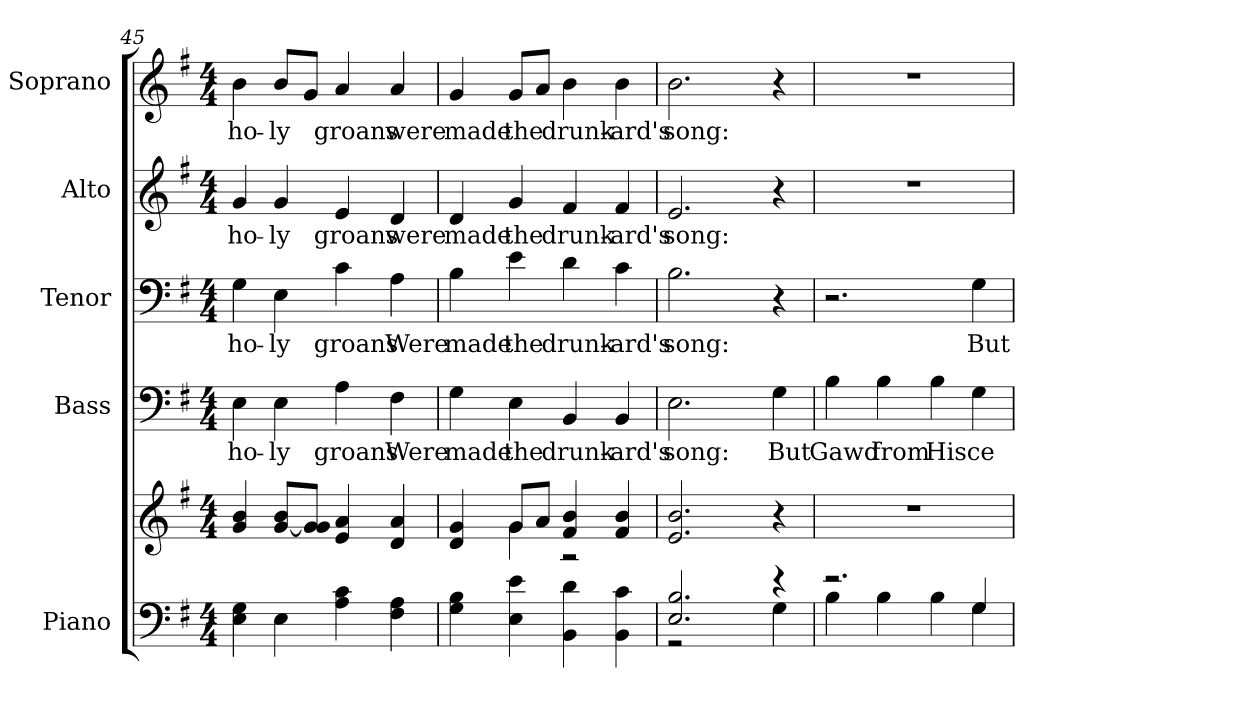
**kern	**kern	**kern	**text	**kern	**text	**kern	**text	**kern	**text
*part5	*part5	*part4	*part4	*part3	*part3	*part2	*part2	*part1	*part1
*staff6	*staff5	*staff4	*staff4	*staff3	*staff3	*staff2	*staff2	*staff1	*staff1
*I"Piano	*	*I"Bass	*	*I"Tenor	*	*I"Alto	*	*I"Soprano	*
*I'Pno.	*	*I'B.	*	*I'T.	*	*I'A.	*	*I'S.	*
*clefF4	*clefG2	*clefF4	*	*clefF4	*	*clefG2	*	*clefG2	*
*k[f#]	*k[f#]	*k[f#]	*	*k[f#]	*	*k[f#]	*	*k[f#]	*
*G:	*G:	*G:	*	*G:	*	*G:	*	*G:	*
*M4/4	*M4/4	*M4/4	*	*M4/4	*	*M4/4	*	*M4/4	*
=45	=45	=45	=45	=45	=45	=45	=45	=45	=45
*	*^	*	*	*	*	*	*	*	*
!	!	!	!	!LO:LY:b:color=#000000	!	!	!	!	!	!
!	!	!	!	!	!	!LO:LY:b:color=#000000	!	!	!	!
!	!	!	!	!	!	!	!	!LO:LY:b:color=#000000	!	!
!	!	!	!	!	!	!	!	!	!	!LO:LY:b:color=#000000
4Ei\ 4Gi	4gi/ 4bi	4ryy	4Ei\	ho-	4Gi\	ho-	4gi/	ho-	4bi\	ho-
!	!	!	!	!LO:LY:b:color=#000000	!	!	!	!	!	!
!	!	!	!	!	!	!LO:LY:b:color=#000000	!	!	!	!
!	!	!	!	!	!	!	!	!LO:LY:b:color=#000000	!	!
!	!	!	!	!	!	!	!	!	!	!LO:LY:b:color=#000000
4Ei\	4ryy	[<8gi/ 8biL	4Ei\	-ly	4Ei\	-ly	4gi/	-ly	8bi/L	-ly
.	.	8gi/] 8giJ	.	.	.	.	.	.	8gi/J	.
!	!	!	!	!LO:LY:b:color=#000000	!	!	!	!	!	!
!	!	!	!	!	!	!LO:LY:b:color=#000000	!	!	!	!
!	!	!	!	!	!	!	!	!LO:LY:b:color=#000000	!	!
!	!	!	!	!	!	!	!	!	!	!LO:LY:b:color=#000000
4Ai\ 4ci	4ei/ 4ai	2ryy	4Ai\	groans	4ci\	groans	4ei/	groans	4ai/	groans
!	!	!	!	!LO:LY:b:color=#000000	!	!	!	!	!	!
!	!	!	!	!	!	!LO:LY:b:color=#000000	!	!	!	!
!	!	!	!	!	!	!	!	!LO:LY:b:color=#000000	!	!
!	!	!	!	!	!	!	!	!	!	!LO:LY:b:color=#000000
4F#i\ 4Ai	4di/ 4ai	.	4F#i\	Were	4Ai\	Were	4di/	were	4ai/	were
!!LO:PB:g=z
=46	=46	=46	=46	=46	=46	=46	=46	=46	=46	=46
!	!	!	!	!LO:LY:b:color=#000000	!	!	!	!	!	!
!	!	!	!	!	!	!LO:LY:b:color=#000000	!	!	!	!
!	!	!	!	!	!	!	!	!LO:LY:b:color=#000000	!	!
!	!	!	!	!	!	!	!	!	!	!LO:LY:b:color=#000000
4Gi\ 4Bi	4di/ 4gi	4ryy	4Gi\	made	4Bi\	made	4di/	made	4gi/	made
!	!	!	!	!LO:LY:b:color=#000000	!	!	!	!	!	!
!	!	!	!	!	!	!LO:LY:b:color=#000000	!	!	!	!
!	!	!	!	!	!	!	!	!LO:LY:b:color=#000000	!	!
!	!	!	!	!	!	!	!	!	!	!LO:LY:b:color=#000000
4Ei\ 4ei	8gi/L	4gi\	4Ei\	the	4ei\	the	4gi/	the	8gi/L	the
.	8ai/J	.	.	.	.	.	.	.	8ai/J	.
!	!	!	!	!LO:LY:b:color=#000000	!	!	!	!	!	!
!	!	!	!	!	!	!LO:LY:b:color=#000000	!	!	!	!
!	!	!	!	!	!	!	!	!LO:LY:b:color=#000000	!	!
!	!	!	!	!	!	!	!	!	!	!LO:LY:b:color=#000000
4BBi\ 4di	4f#i/ 4bi	2r	4BBi/	drunk-	4di\	drunk-	4f#i/	drunk-	4bi\	drunk-
!	!	!	!	!LO:LY:b:color=#000000	!	!	!	!	!	!
!	!	!	!	!	!	!LO:LY:b:color=#000000	!	!	!	!
!	!	!	!	!	!	!	!	!LO:LY:b:color=#000000	!	!
!	!	!	!	!	!	!	!	!	!	!LO:LY:b:color=#000000
4BBi\ 4ci	4f#i/ 4bi	.	4BBi/	-ard's	4ci\	-ard's	4f#i/	-ard's	4bi\	-ard's
*	*v	*v	*	*	*	*	*	*	*	*
=47	=47	=47	=47	=47	=47	=47	=47	=47	=47
*^	*	*	*	*	*	*	*	*	*
!	!	!	!	!LO:LY:b:color=#000000	!	!	!	!	!	!
!	!	!	!	!	!	!LO:LY:b:color=#000000	!	!	!	!
!	!	!	!	!	!	!	!	!LO:LY:b:color=#000000	!	!
!	!	!	!	!	!	!	!	!	!	!LO:LY:b:color=#000000
2.Ei/ 2.Bi	2r	2.ei/ 2.bi	2.Ei\	song:	2.Bi\	song:	2.ei/	song:	2.bi\	song:
.	4ryy	.	.	.	.	.	.	.	.	.
!	!	!	!	!LO:LY:b:color=#000000	!	!	!	!	!	!
4r	4Gi\	4r	4Gi\	But	4r	.	4r	.	4r	.
=48	=48	=48	=48	=48	=48	=48	=48	=48	=48	=48
!	!	!	!	!LO:LY:b:color=#000000	!	!	!	!	!	!
2.r	4Bi\	1r	4Bi\	Gawd	2.r	.	1r	.	1r	.
!	!	!	!	!LO:LY:b:color=#000000	!	!	!	!	!	!
.	4Bi\	.	4Bi\	from	.	.	.	.	.	.
!	!	!	!	!LO:LY:b:color=#000000	!	!	!	!	!	!
.	4Bi\	.	4Bi\	His	.	.	.	.	.	.
!	!	!	!	!LO:LY:b:color=#000000	!	!	!	!	!	!
!	!	!	!	!	!	!LO:LY:b:color=#000000	!	!	!	!
4Gi/	4Gi\	.	4Gi\	ce-	4Gi\	But	.	.	.	.
*v	*v	*	*	*	*	*	*	*	*	*
=	=	=	=	=	=	=	=	=	=
*-	*-	*-	*-	*-	*-	*-	*-	*-	*-
